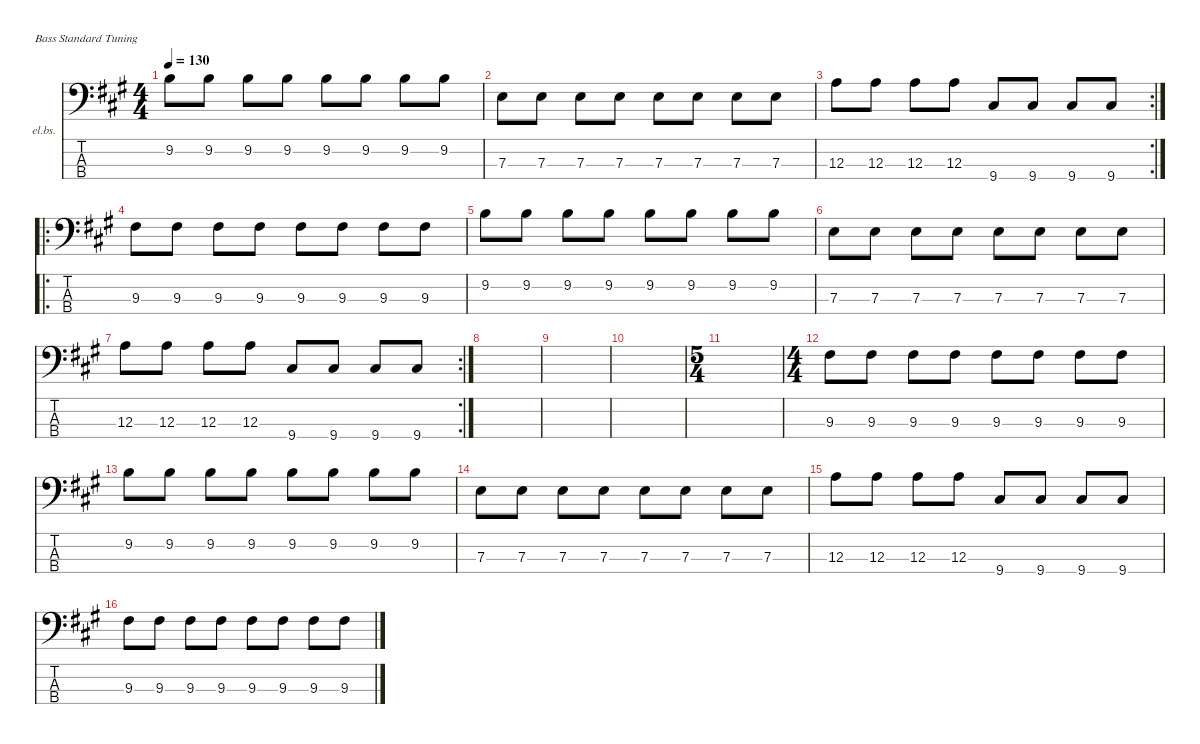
\defaultSystemsLayout 4
\hideDynamics
\bracketExtendMode nobrackets
\firstSystemTrackNameOrientation horizontal
\otherSystemsTrackNameOrientation horizontal
\track ("Electric Bass" "el.bs.") {instrument electricbassfinger}
\staff {score tabs}
\tuning (G2 D2 A1 E1)
\ts (4 4)
\tempo 130
\clef f4
\ks f#minor
9.2{acc forcenatural}.8{dy mf beam Down} 9.2{acc forcenatural}.8{beam Down} 9.2{acc forcenatural}.8{beam Down} 9.2{acc forcenatural}.8{beam Down} 9.2{acc forcenatural}.8{beam Down} 9.2{acc forcenatural}.8{beam Down} 9.2{acc forcenatural}.8{beam Down} 9.2{acc forcenatural}.8{beam Down} |
7.3{acc forcenatural}.8{beam Down} 7.3{acc forcenatural}.8{beam Down} 7.3{acc forcenatural}.8{beam Down} 7.3{acc forcenatural}.8{beam Down} 7.3{acc forcenatural}.8{beam Down} 7.3{acc forcenatural}.8{beam Down} 7.3{acc forcenatural}.8{beam Down} 7.3{acc forcenatural}.8{beam Down} |
\rc 2
12.3{acc forcenatural}.8{beam Down} 12.3{acc forcenatural}.8{beam Down} 12.3{acc forcenatural}.8{beam Down} 12.3{acc forcenatural}.8{beam Down} 9.4{acc #}.8{beam Up} 9.4{acc #}.8{beam Up} 9.4{acc #}.8{beam Up} 9.4{acc #}.8{beam Up} |
\ro
9.3{acc #}.8{beam Down} 9.3{acc #}.8{beam Down} 9.3{acc #}.8{beam Down} 9.3{acc #}.8{beam Down} 9.3{acc #}.8{beam Down} 9.3{acc #}.8{beam Down} 9.3{acc #}.8{beam Down} 9.3{acc #}.8{beam Down} |
9.2{acc forcenatural}.8{beam Down} 9.2{acc forcenatural}.8{beam Down} 9.2{acc forcenatural}.8{beam Down} 9.2{acc forcenatural}.8{beam Down} 9.2{acc forcenatural}.8{beam Down} 9.2{acc forcenatural}.8{beam Down} 9.2{acc forcenatural}.8{beam Down} 9.2{acc forcenatural}.8{beam Down} |
7.3{acc forcenatural}.8{beam Down} 7.3{acc forcenatural}.8{beam Down} 7.3{acc forcenatural}.8{beam Down} 7.3{acc forcenatural}.8{beam Down} 7.3{acc forcenatural}.8{beam Down} 7.3{acc forcenatural}.8{beam Down} 7.3{acc forcenatural}.8{beam Down} 7.3{acc forcenatural}.8{beam Down} |
\rc 2
12.3{acc forcenatural}.8{beam Down} 12.3{acc forcenatural}.8{beam Down} 12.3{acc forcenatural}.8{beam Down} 12.3{acc forcenatural}.8{beam Down} 9.4{acc #}.8{beam Up} 9.4{acc #}.8{beam Up} 9.4{acc #}.8{beam Up} 9.4{acc #}.8{beam Up} |
|
|
|
\ts (5 4)
\beaming (8 6 4)
|
\ts (4 4)
\beaming (8 2 2 2 2)
9.3{acc #}.8{beam Down} 9.3{acc #}.8{beam Down} 9.3{acc #}.8{beam Down} 9.3{acc #}.8{beam Down} 9.3{acc #}.8{beam Down} 9.3{acc #}.8{beam Down} 9.3{acc #}.8{beam Down} 9.3{acc #}.8{beam Down} |
9.2{acc forcenatural}.8{beam Down} 9.2{acc forcenatural}.8{beam Down} 9.2{acc forcenatural}.8{beam Down} 9.2{acc forcenatural}.8{beam Down} 9.2{acc forcenatural}.8{beam Down} 9.2{acc forcenatural}.8{beam Down} 9.2{acc forcenatural}.8{beam Down} 9.2{acc forcenatural}.8{beam Down} |
7.3{acc forcenatural}.8{beam Down} 7.3{acc forcenatural}.8{beam Down} 7.3{acc forcenatural}.8{beam Down} 7.3{acc forcenatural}.8{beam Down} 7.3{acc forcenatural}.8{beam Down} 7.3{acc forcenatural}.8{beam Down} 7.3{acc forcenatural}.8{beam Down} 7.3{acc forcenatural}.8{beam Down} |
12.3{acc forcenatural}.8{beam Down} 12.3{acc forcenatural}.8{beam Down} 12.3{acc forcenatural}.8{beam Down} 12.3{acc forcenatural}.8{beam Down} 9.4{acc #}.8{beam Up} 9.4{acc #}.8{beam Up} 9.4{acc #}.8{beam Up} 9.4{acc #}.8{beam Up} |
9.3{acc #}.8{beam Down} 9.3{acc #}.8{beam Down} 9.3{acc #}.8{beam Down} 9.3{acc #}.8{beam Down} 9.3{acc #}.8{beam Down} 9.3{acc #}.8{beam Down} 9.3{acc #}.8{beam Down} 9.3{acc #}.8{beam Down}
